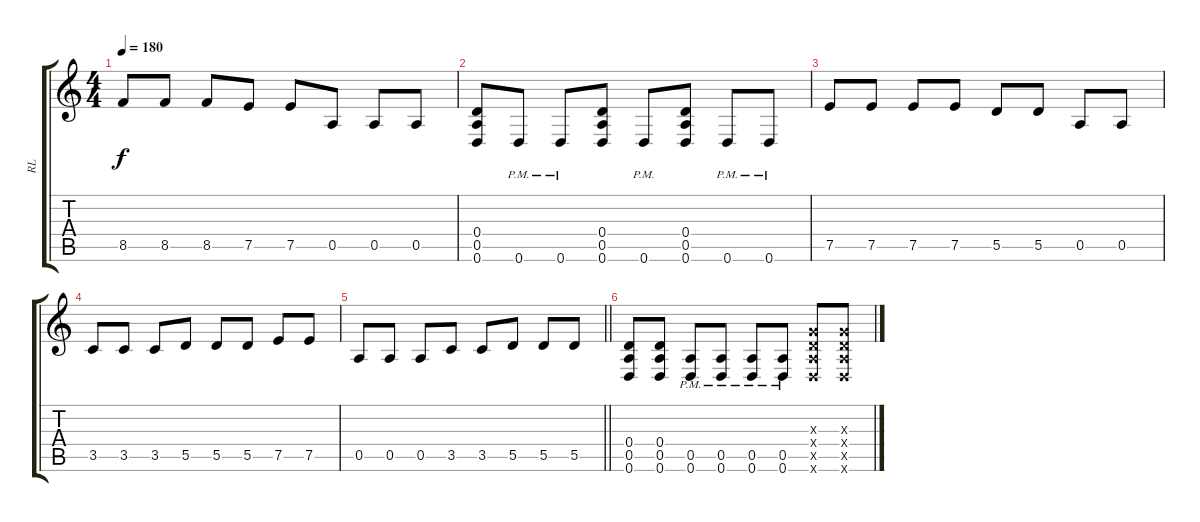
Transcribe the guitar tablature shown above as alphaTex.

\track ("RL" "RL") {instrument distortionguitar}
\staff {score tabs}
\tuning (E4 B3 G3 D3 A2 D2) {hide}
\ts (4 4)
\tempo 180
\clef g2
\ks c
8.5.8{dy f} 8.5.8 8.5.8 7.5.8 7.5.8 0.5.8 0.5.8 0.5.8 |
(0.4 0.5 0.6).8 0.6{pm}.8 0.6{pm}.8 (0.4 0.5 0.6).8 0.6{pm}.8 (0.4 0.5 0.6).8 0.6{pm}.8 0.6{pm}.8 |
7.5.8 7.5.8 7.5.8 7.5.8 5.5.8 5.5.8 0.5.8 0.5.8 |
3.5.8 3.5.8 3.5.8 5.5.8 5.5.8 5.5.8 7.5.8 7.5.8 |
\barLineRight lightlight
0.5.8 0.5.8 0.5.8 3.5.8 3.5.8 5.5.8 5.5.8 5.5.8 |
(0.4 0.5 0.6).8 (0.4 0.5 0.6).8 (0.5{pm} 0.6{pm}).8 (0.5{pm} 0.6{pm}).8 (0.5{pm} 0.6{pm}).8 (0.5{pm} 0.6{pm}).8 (0.3{x} 0.4{x} 0.5{x} 0.6{x}).8 (0.3{x} 0.4{x} 0.5{x} 0.6{x}).8
